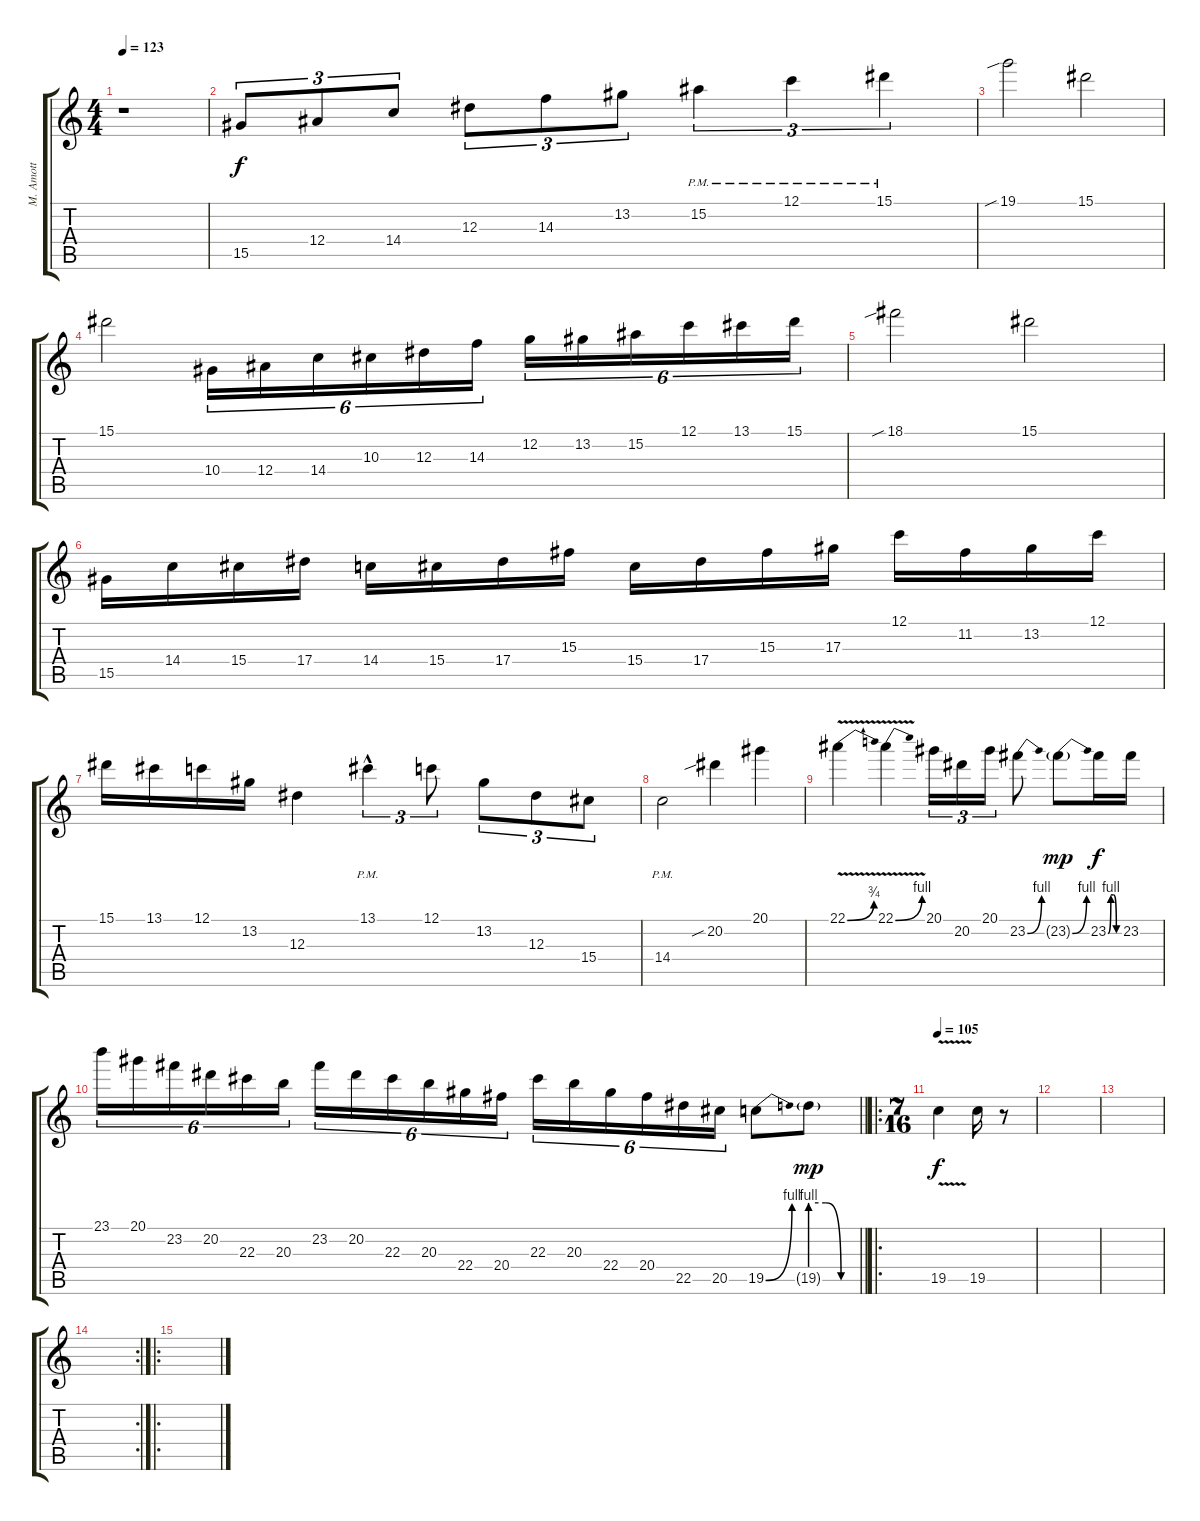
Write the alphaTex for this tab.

\track ("M. Amott" "M. Amott") {instrument distortionguitar}
\staff {score tabs}
\tuning (C4 G3 Eb3 Bb2 F2 C2) {hide}
\ts (4 4)
\tempo 123
\clef g2
\ks c
r.1{dy mp} |
15.5.8{tu (3 2) dy f} 12.4.8{tu (3 2)} 14.4.8{tu (3 2)} 12.3.8{tu (3 2)} 14.3.8{tu (3 2)} 13.2.8{tu (3 2)} 15.2{pm}.4{tu (3 2)} 12.1{pm}.4{tu (3 2)} 15.1{pm}.4{tu (3 2)} |
19.1{sib}.2 15.1.2 |
15.1.2 10.4.16{tu (6 4)} 12.4.16{tu (6 4)} 14.4.16{tu (6 4)} 10.3.16{tu (6 4)} 12.3.16{tu (6 4)} 14.3.16{tu (6 4)} 12.2.16{tu (6 4)} 13.2.16{tu (6 4)} 15.2.16{tu (6 4)} 12.1.16{tu (6 4)} 13.1.16{tu (6 4)} 15.1.16{tu (6 4)} |
18.1{sib}.2 15.1.2 |
15.5.16 14.4.16 15.4.16 17.4.16 14.4.16 15.4.16 17.4.16 15.3.16 15.4.16 17.4.16 15.3.16 17.3.16 12.1.16 11.2.16 13.2.16 12.1.16 |
15.1.16 13.1.16 12.1.16 13.2.16 12.3.4 13.1{hac pm}.4{tu (3 2)} 12.1.8{tu (3 2)} 13.2.8{tu (3 2)} 12.3.8{tu (3 2)} 15.4.8{tu (3 2)} |
14.4{pm}.2 20.2{sib}.4 20.1.4 |
22.1{be (bend 0 0 60 3) v}.4 22.1{be (bend 0 0 60 4) v}.4 20.1.16{tu (3 2)} 20.2.16{tu (3 2)} 20.1.16{tu (3 2)} 23.2{be (bend 0 0 60 4)}.8 23.2{be (bend 0 0 60 4) g}.8{dy mp} 23.2{be (custom 0 0 15 4 30 4 45 0 60 0)}.16{dy f} 23.2.16 |
\barLineRight lightlight
23.1.16{tu (6 4)} 20.1.16{tu (6 4)} 23.2.16{tu (6 4)} 20.2.16{tu (6 4)} 22.3.16{tu (6 4)} 20.3.16{tu (6 4)} 23.2.16{tu (6 4)} 20.2.16{tu (6 4)} 22.3.16{tu (6 4)} 20.3.16{tu (6 4)} 22.4.16{tu (6 4)} 20.4.16{tu (6 4)} 22.3.16{tu (6 4)} 20.3.16{tu (6 4)} 22.4.16{tu (6 4)} 20.4.16{tu (6 4)} 22.5.16{tu (6 4)} 20.5.16{tu (6 4)} 19.5{be (bend 0 0 60 4)}.8 19.5{be (custom 0 4 20 4 40 0 60 0) g}.8{dy mp} |
\ro
\ts (7 16)
\tempo 105
19.5{v}.4{dy f} 19.5.16 r.8 |
|
|
\rc 2
|
\ro
